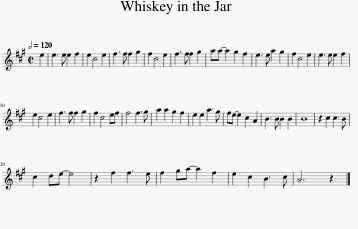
X:1
L:1/8
Q:1/2=120
M:2/2
I:linebreak $
K:none
V:1 treble transpose=-9
V:1
[K:A] e2 | e3 e e2 f2 | e2 c4 e2 | f3 f f2 g2 | f2 c4 e2 | %5
 f3 f f2 g2 | aa- a2 g2 f2 | e3 e a2 g2 | f2 c4 e2 | e3 e e2 f2 |$ %10
 e2 c4 e2 | f3 f f2 g2 | f2 c4 ef | f4 f3 g | a2 a2 g2 f2 | %15
 e2 e2 a3 g | fe- e2 c2 A2 | B3 B B2 B2 | B8 | z2 c2 c3 B |$ %20
 c2 de- e4 | z2 f2 f3 e | f2 ga- a2 f2 | e2 c2 B3 c | A6 z2 |] %25
